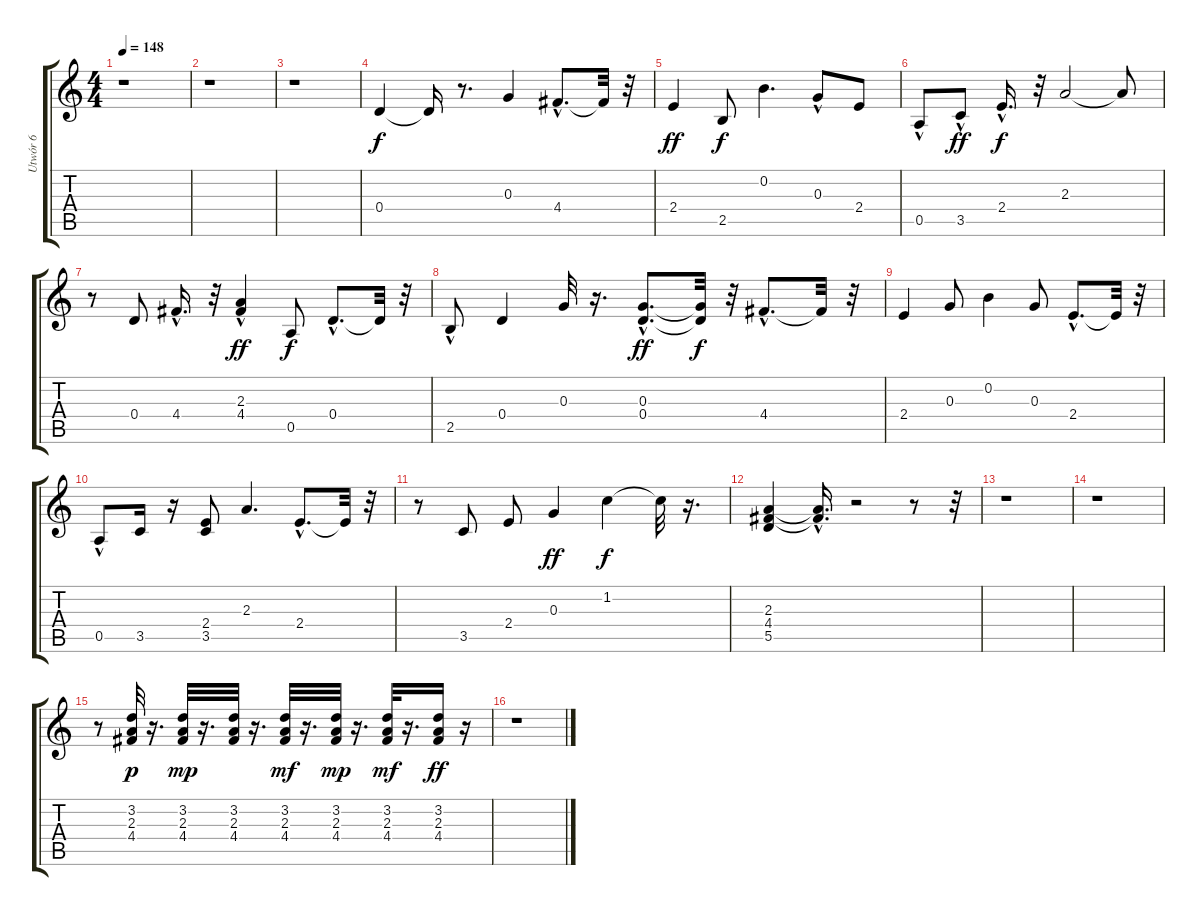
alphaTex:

\track ("Utwór 6" "Utwór 6") {instrument electricguitarclean}
\staff {score tabs}
\tuning (E4 B3 G3 D3 A2 E2) {hide}
\ts (4 4)
\tempo 148
\clef g2
\ks c
r.1{dy p} |
r.1 |
r.1 |
0.4.4{dy f} 0.4{t}.16 r.8{d} 0.3.4 4.4{hac}.8{d} 4.4{t}.32 r.32 |
2.4.4{dy ff} 2.5.8{dy f} 0.2.4{d} 0.3{hac}.8 2.4.8 |
0.5{hac}.8 3.5{hac}.8{dy ff} 2.4{hac}.16{d dy f} r.32 2.3.2 2.3{t}.8 |
r.8 0.4.8 4.4{hac}.16{d} r.32 (2.3 4.4{hac}).4{dy ff} 0.5.8{dy f} 0.4{hac}.8{d} 0.4{t}.32 r.32 |
2.5{hac}.8 0.4.4 0.3.32 r.16{d} (0.3{hac} 0.4{hac}).8{d dy ff} (0.3{t} 0.4{t}).32{dy f} r.32 4.4{hac}.8{d} 4.4{t}.32 r.32 |
2.4.4 0.3.8 0.2.4 0.3.8 2.4{hac}.8{d} 2.4{t}.32 r.32 |
0.5{hac}.8 3.5.16 r.16 (2.4 3.5).8 2.3.4{d} 2.4{hac}.8{d} 2.4{t}.32 r.32 |
r.8 3.5.8 2.4.8 0.3.4{dy ff} 1.2.4{dy f} 1.2{t}.32 r.16{d} |
(2.3 4.4 5.5).4 (2.3{hac t} 4.4{hac t}).16{d} r.2 r.8 r.32 |
r.1 |
r.1 |
r.8 (3.2 2.3 4.4).32{dy p} r.16{d} (3.2 2.3 4.4).32{dy mp} r.16{d} (3.2 2.3 4.4).32 r.16{d} (3.2 2.3 4.4).32{dy mf} r.16{d} (3.2 2.3 4.4).32{dy mp} r.16{d} (3.2 2.3 4.4).32{dy mf} r.16{d} (3.2 2.3 4.4).16{dy ff} r.16 |
r.1
